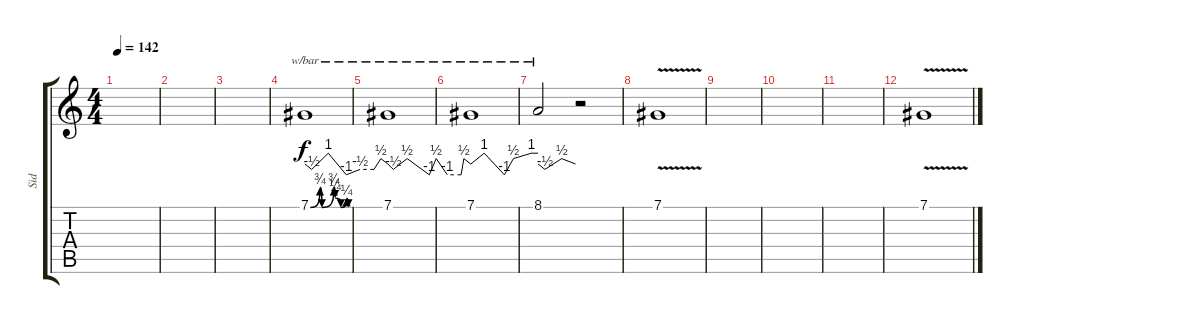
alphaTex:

\track ("Sid" "Sid") {instrument violin}
\staff {score tabs}
\tuning (Db4 Ab3 E3 B2 Gb2 B1) {hide}
\ts (4 4)
\tempo 142
\clef g2
\ks c
|
|
|
7.1{be (custom 0 0 15 3 18 0 37 3 39 1 48 0 57 1 60 0)}.1{tbe (custom default 0 0 5 -2 17 4 30 -4 40 -2 50 -2 55 2 60 0) volume 8} |
7.1.1{tbe (custom default 0 0 4 -2 14 2 30 -4 35 2 43 -4 53 -4 55 2 60 0)} |
7.1.1{tbe (custom default 0 0 12 4 30 -4 38 2 54 4 60 4)} |
8.1.2{tbe (custom default 0 0 11 -2 38 2 60 0)} r.2 |
7.1{v}.1{volume 11} |
|
|
|
7.1{v}.1{volume 11}
